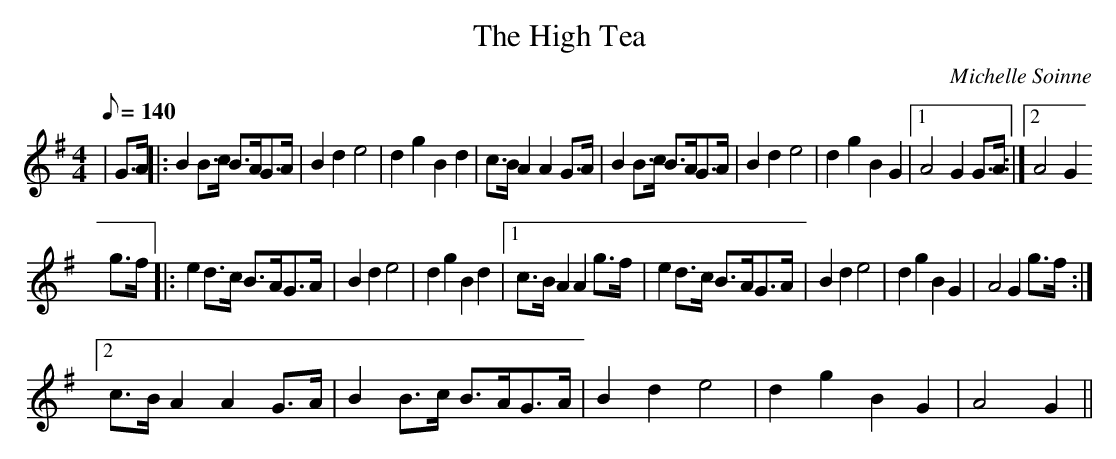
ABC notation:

X:1
T:The High Tea
M:4/4
L:1/8
Q:140
C:Michelle Soinne
K:G
|G>A|:B2B>c B>AG>A|B2d2e4|d2g2B2d2|c>BA2A2G>A|
B2B>c B>AG>A|B2d2e4|d2g2B2G2|1A4G2G>A:|2A4G2!g>f
|:e2d>c B>AG>A|B2d2e4|d2g2B2d2|1c>BA2A2g>f|
e2d>c B>AG>A|B2d2e4|d2g2B2G2|A4G2g>f
:|2!c>BA2A2G>A|B2B>c B>AG>A|B2d2e4|d2g2B2G2|A4G2||
